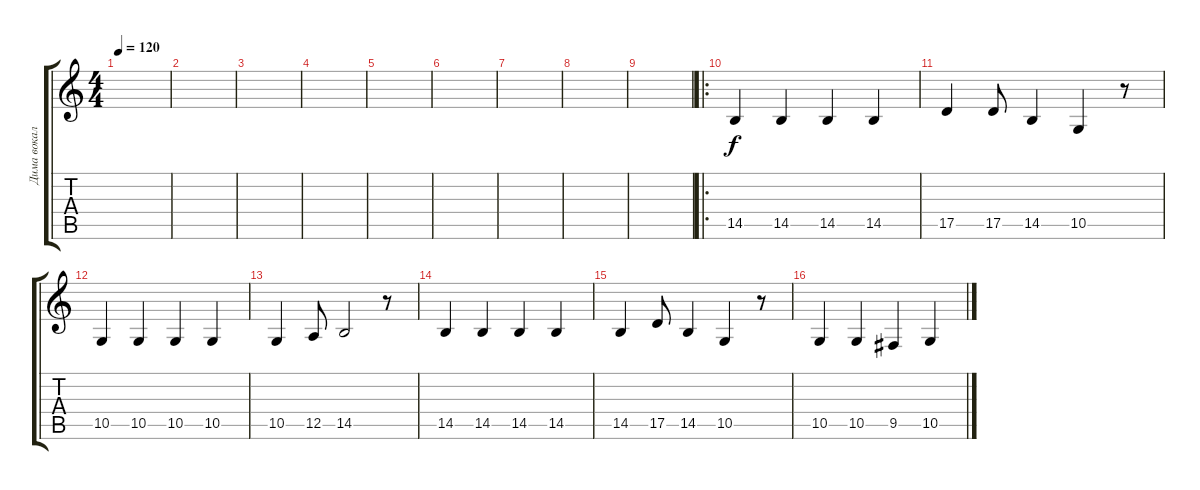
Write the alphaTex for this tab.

\track ("Дима вокал" "Дима вокал") {instrument violin}
\staff {score tabs}
\tuning (E4 B3 G3 D3 A2 E2) {hide}
\ts (4 4)
\tempo 120
\clef g2
\ks c
|
|
|
|
|
|
|
|
|
\ro
14.5.4 14.5.4 14.5.4 14.5.4 |
17.5.4 17.5.8 14.5.4 10.5.4 r.8 |
10.5.4 10.5.4 10.5.4 10.5.4 |
10.5.4 12.5.8 14.5.2 r.8 |
14.5.4 14.5.4 14.5.4 14.5.4 |
14.5.4 17.5.8 14.5.4 10.5.4 r.8 |
10.5.4 10.5.4 9.5.4 10.5.4
